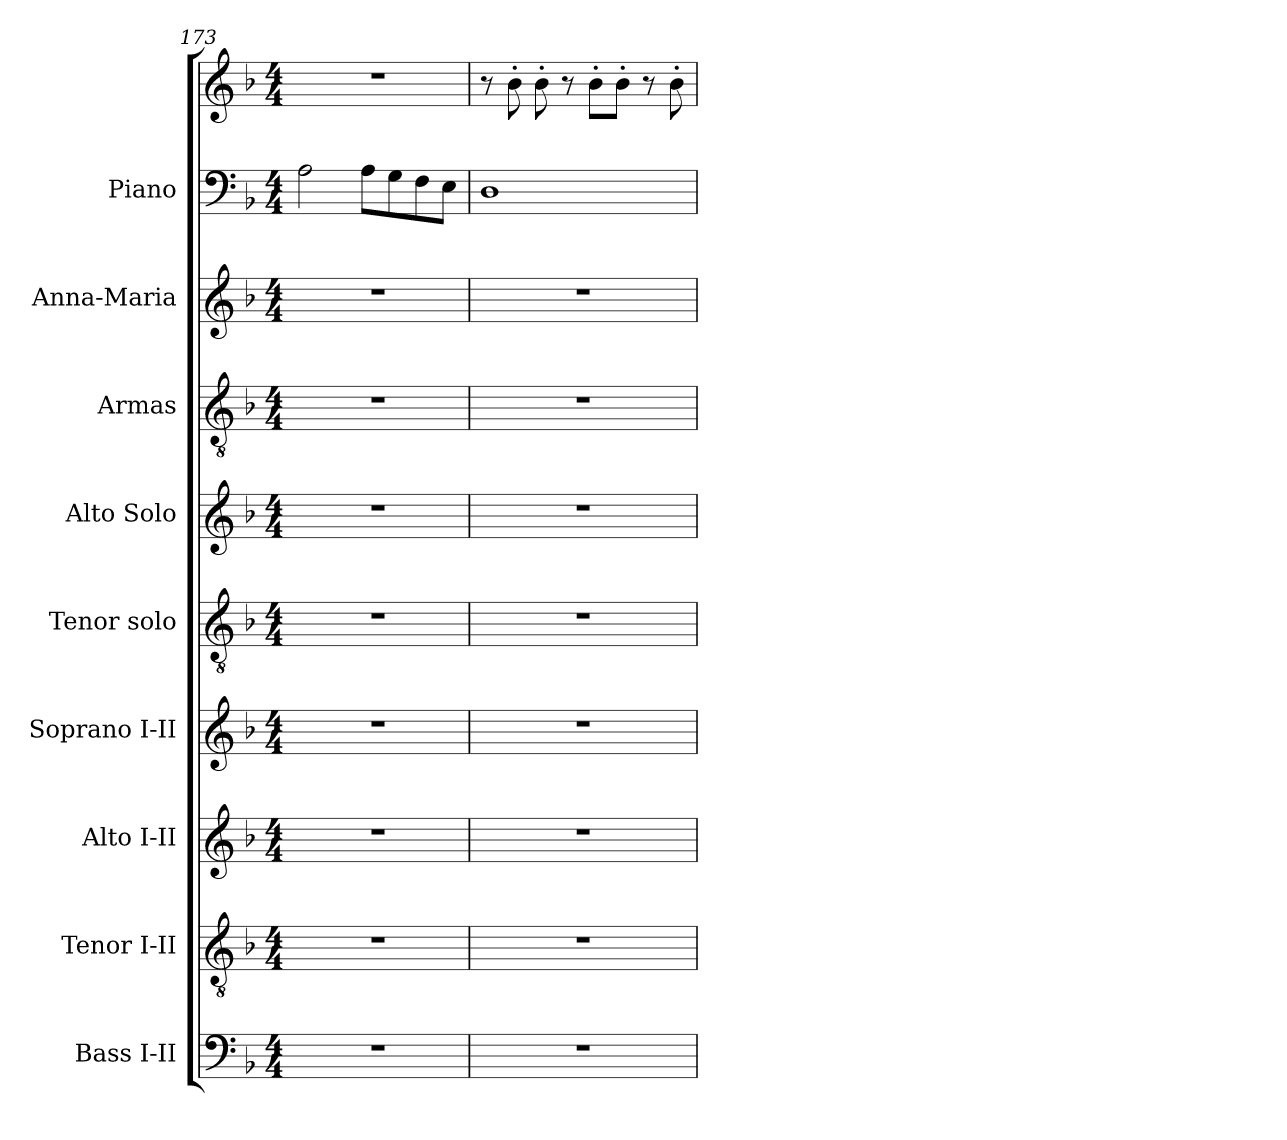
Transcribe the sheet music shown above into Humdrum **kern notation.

**kern	**kern	**kern	**kern	**kern	**kern	**kern	**kern	**kern	**kern
*part9	*part8	*part7	*part6	*part5	*part4	*part3	*part2	*part1	*part1
*staff10	*staff9	*staff8	*staff7	*staff6	*staff5	*staff4	*staff3	*staff2	*staff1
*I"Bass I-II	*I"Tenor I-II	*I"Alto I-II	*I"Soprano I-II	*I"Tenor solo	*I"Alto Solo	*I"Armas	*I"Anna-Maria	*I"Piano	*
*I'B.	*I'T.	*I'A.	*I'S.	*I'T. Solo	*I'A. Solo	*I'Armas	*I'A-M	*I'Pno.	*
*clefF4	*clefGv2	*clefG2	*clefG2	*clefGv2	*clefG2	*clefGv2	*clefG2	*clefF4	*clefG2
*	*ITrd7c12	*	*	*ITrd7c12	*	*ITrd7c12	*	*	*
*k[b-]	*k[b-]	*k[b-]	*k[b-]	*k[b-]	*k[b-]	*k[b-]	*k[b-]	*k[b-]	*k[b-]
*F:	*F:	*F:	*F:	*F:	*F:	*F:	*F:	*F:	*F:
*M4/4	*M4/4	*M4/4	*M4/4	*M4/4	*M4/4	*M4/4	*M4/4	*M4/4	*M4/4
=173	=173	=173	=173	=173	=173	=173	=173	=173	=173
1r	1r	1r	1r	1r	1r	1r	1r	2Ai\	1r
.	.	.	.	.	.	.	.	8Ai\L	.
.	.	.	.	.	.	.	.	8Gi\	.
.	.	.	.	.	.	.	.	8Fi\	.
.	.	.	.	.	.	.	.	8Ei\J	.
=174	=174	=174	=174	=174	=174	=174	=174	=174	=174
1r	1r	1r	1r	1r	1r	1r	1r	1Di	8r
.	.	.	.	.	.	.	.	.	8b-'i\
.	.	.	.	.	.	.	.	.	8b-'i\
.	.	.	.	.	.	.	.	.	8r
.	.	.	.	.	.	.	.	.	8b-'i\L
.	.	.	.	.	.	.	.	.	8b-'i\J
.	.	.	.	.	.	.	.	.	8r
.	.	.	.	.	.	.	.	.	8b-'i\
=	=	=	=	=	=	=	=	=	=
*-	*-	*-	*-	*-	*-	*-	*-	*-	*-
